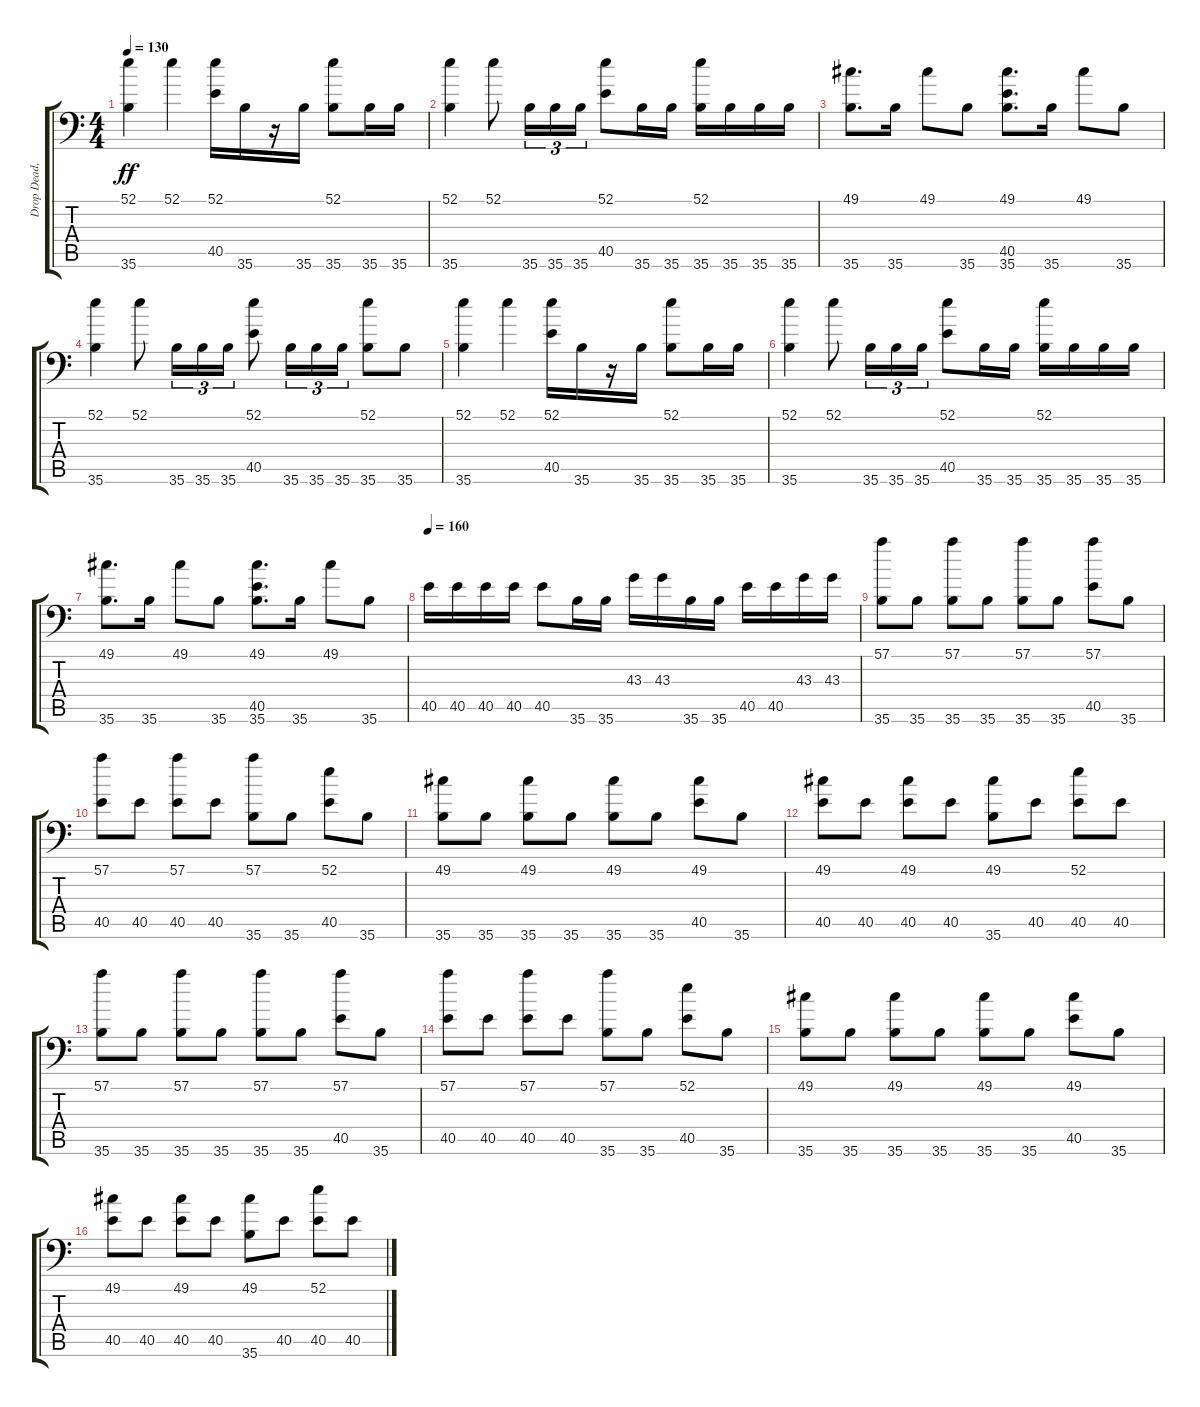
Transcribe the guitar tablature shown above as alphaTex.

\track ("Drop Dead, Johnny" "Drop Dead,") {instrument acousticgrandpiano}
\staff {score tabs}
\tuning (C-1 C-1 C-1 C-1 C-1 C-1) {hide}
\ts (4 4)
\tempo 130
\clef f4
\ks c
(52.1 35.6).4{dy ff} 52.1.4 (52.1 40.5).16 35.6.16 r.16 35.6.16 (52.1 35.6).8 35.6.16 35.6.16 |
(52.1 35.6).4 52.1.8 35.6.16{tu (3 2)} 35.6.16{tu (3 2)} 35.6.16{tu (3 2)} (52.1 40.5).8 35.6.16 35.6.16 (52.1 35.6).16 35.6.16 35.6.16 35.6.16 |
(49.1 35.6).8{d} 35.6.16 49.1.8 35.6.8 (49.1 40.5 35.6).8{d} 35.6.16 49.1.8 35.6.8 |
(52.1 35.6).4 52.1.8 35.6.16{tu (3 2)} 35.6.16{tu (3 2)} 35.6.16{tu (3 2)} (52.1 40.5).8 35.6.16{tu (3 2)} 35.6.16{tu (3 2)} 35.6.16{tu (3 2)} (52.1 35.6).8 35.6.8 |
(52.1 35.6).4 52.1.4 (52.1 40.5).16 35.6.16 r.16 35.6.16 (52.1 35.6).8 35.6.16 35.6.16 |
(52.1 35.6).4 52.1.8 35.6.16{tu (3 2)} 35.6.16{tu (3 2)} 35.6.16{tu (3 2)} (52.1 40.5).8 35.6.16 35.6.16 (52.1 35.6).16 35.6.16 35.6.16 35.6.16 |
(49.1 35.6).8{d} 35.6.16 49.1.8 35.6.8 (49.1 40.5 35.6).8{d} 35.6.16 49.1.8 35.6.8 |
\tempo 160
40.5.16 40.5.16 40.5.16 40.5.16 40.5.8 35.6.16 35.6.16 43.3.16 43.3.16 35.6.16 35.6.16 40.5.16 40.5.16 43.3.16 43.3.16 |
(57.1 35.6).8 35.6.8 (57.1 35.6).8 35.6.8 (57.1 35.6).8 35.6.8 (57.1 40.5).8 35.6.8 |
(57.1 40.5).8 40.5.8 (57.1 40.5).8 40.5.8 (57.1 35.6).8 35.6.8 (52.1 40.5).8 35.6.8 |
(49.1 35.6).8 35.6.8 (49.1 35.6).8 35.6.8 (49.1 35.6).8 35.6.8 (49.1 40.5).8 35.6.8 |
(49.1 40.5).8 40.5.8 (49.1 40.5).8 40.5.8 (49.1 35.6).8 40.5.8 (52.1 40.5).8 40.5.8 |
(57.1 35.6).8 35.6.8 (57.1 35.6).8 35.6.8 (57.1 35.6).8 35.6.8 (57.1 40.5).8 35.6.8 |
(57.1 40.5).8 40.5.8 (57.1 40.5).8 40.5.8 (57.1 35.6).8 35.6.8 (52.1 40.5).8 35.6.8 |
(49.1 35.6).8 35.6.8 (49.1 35.6).8 35.6.8 (49.1 35.6).8 35.6.8 (49.1 40.5).8 35.6.8 |
(49.1 40.5).8 40.5.8 (49.1 40.5).8 40.5.8 (49.1 35.6).8 40.5.8 (52.1 40.5).8 40.5.8
